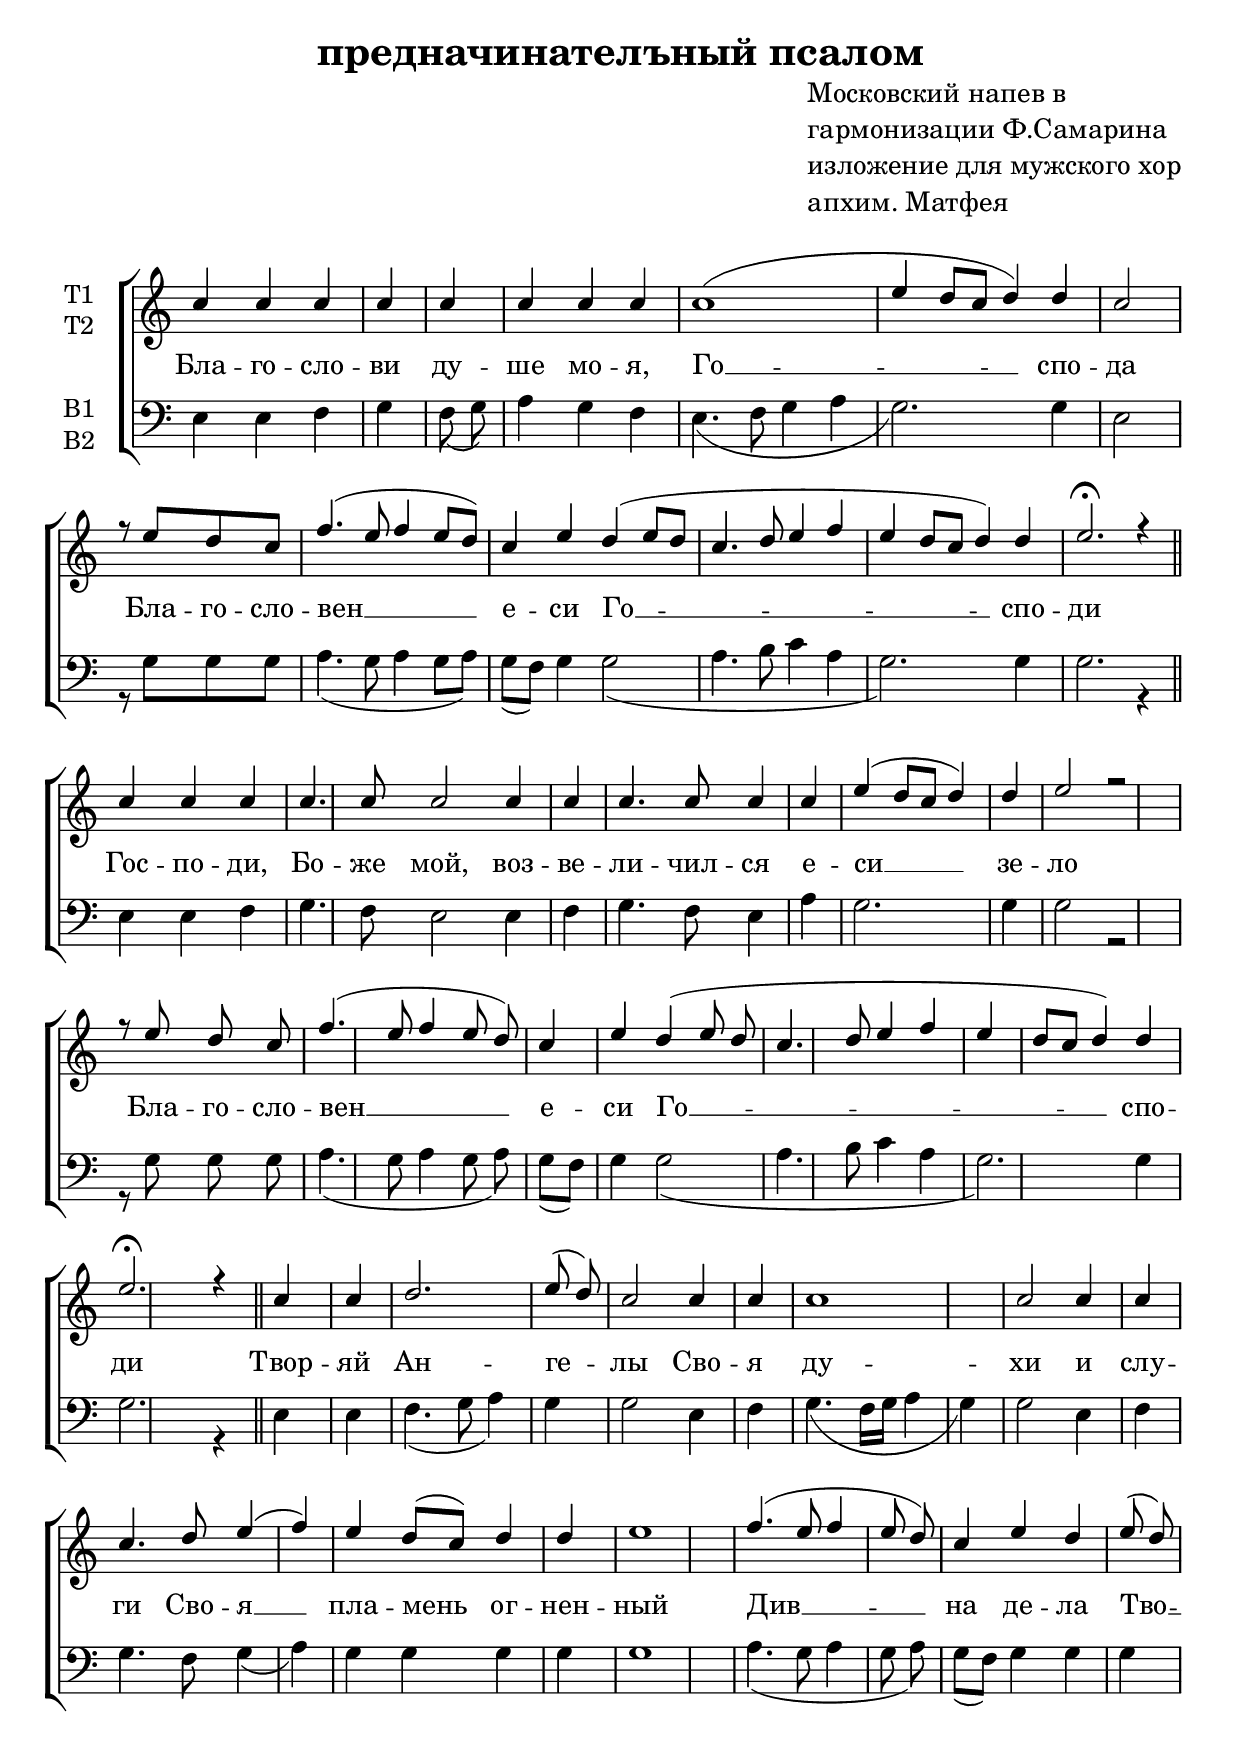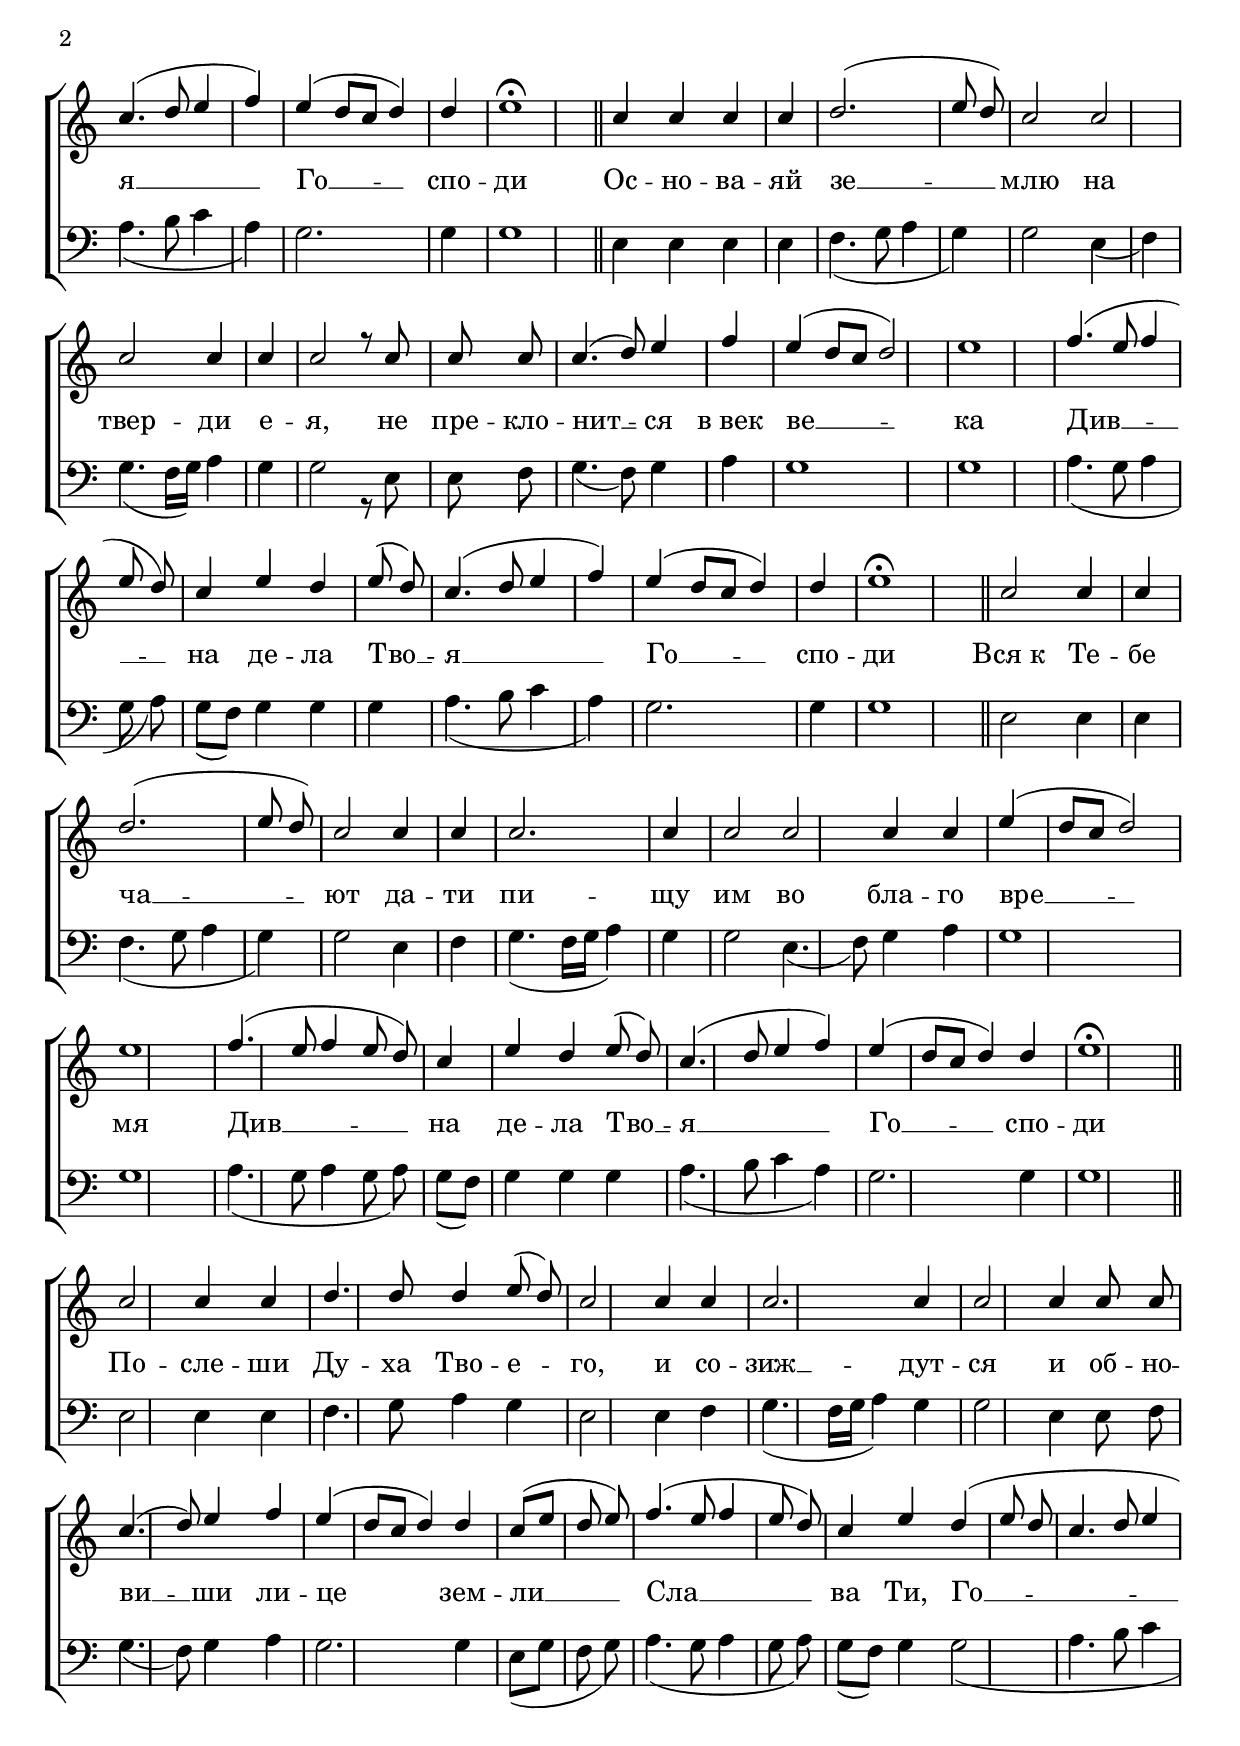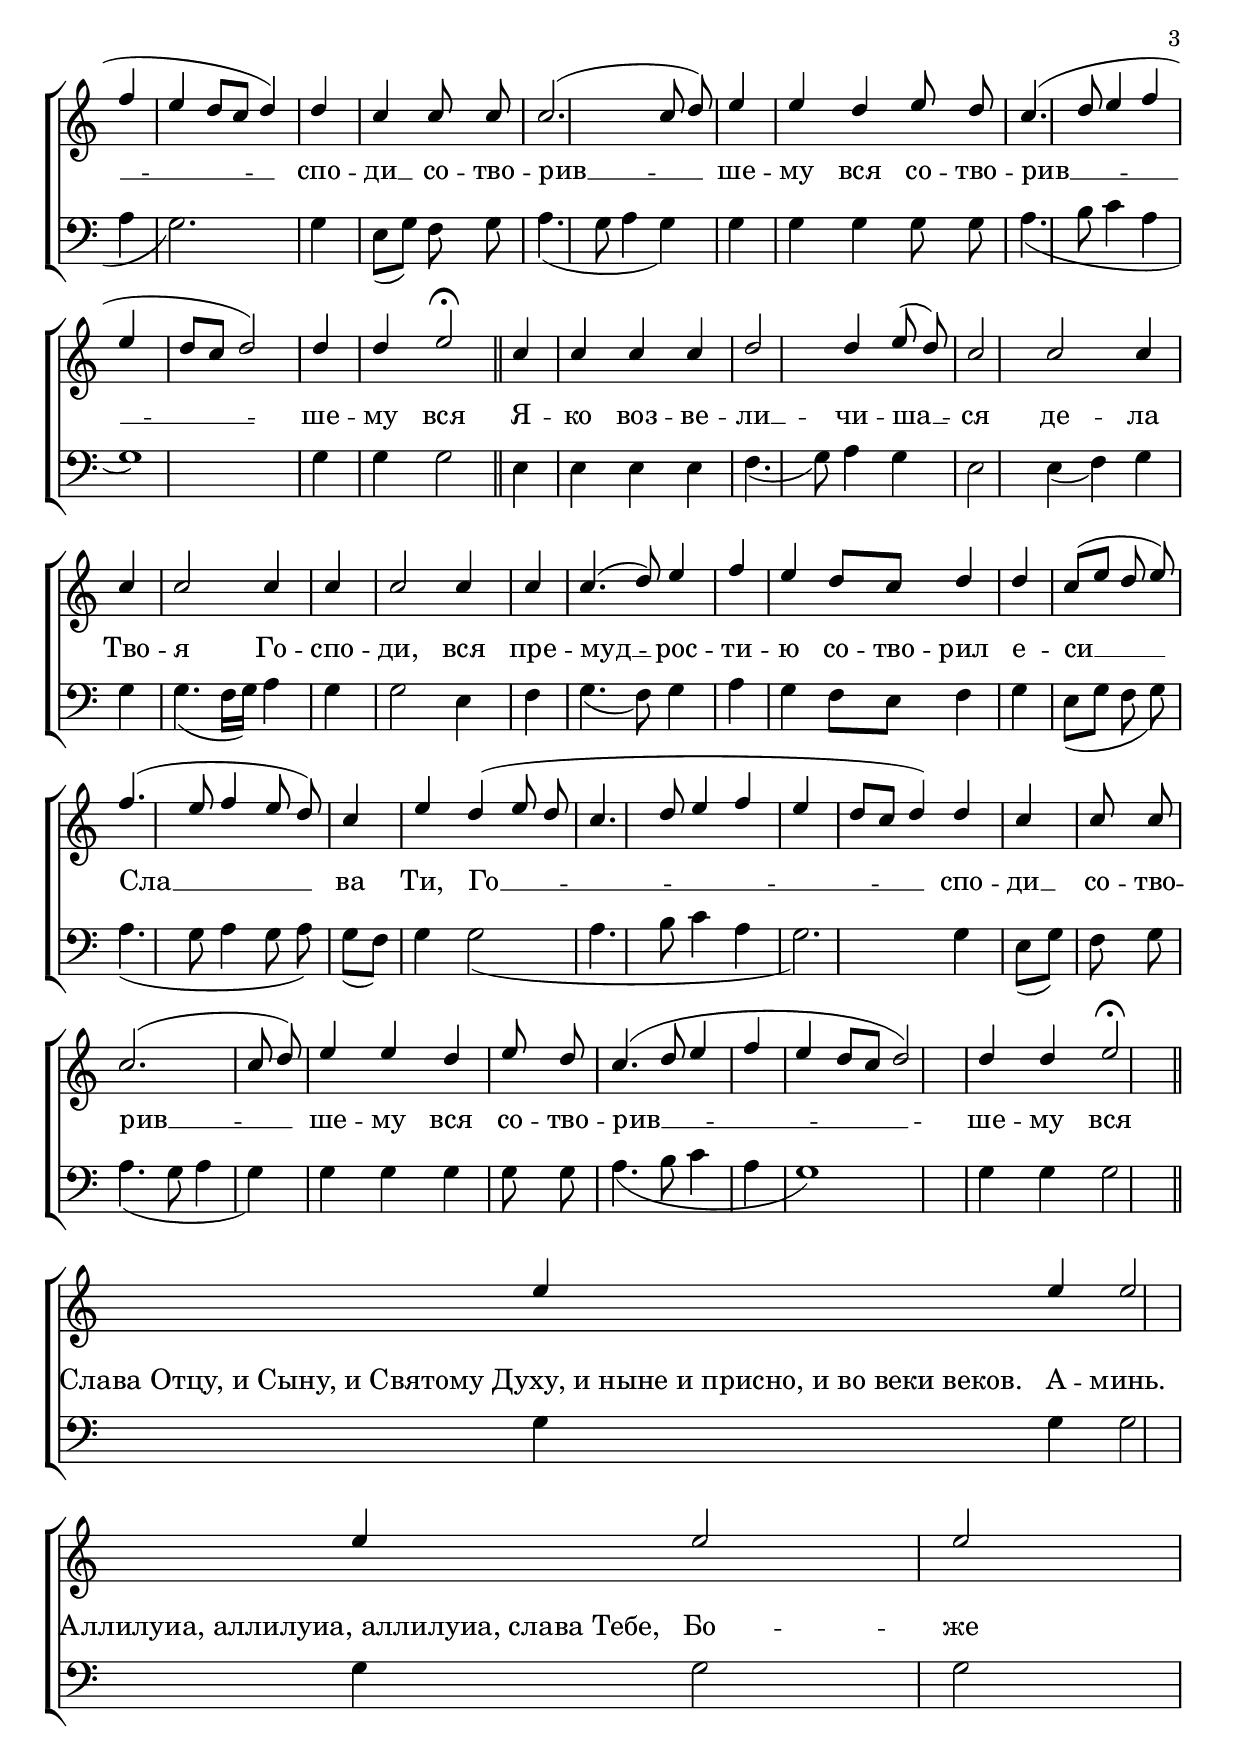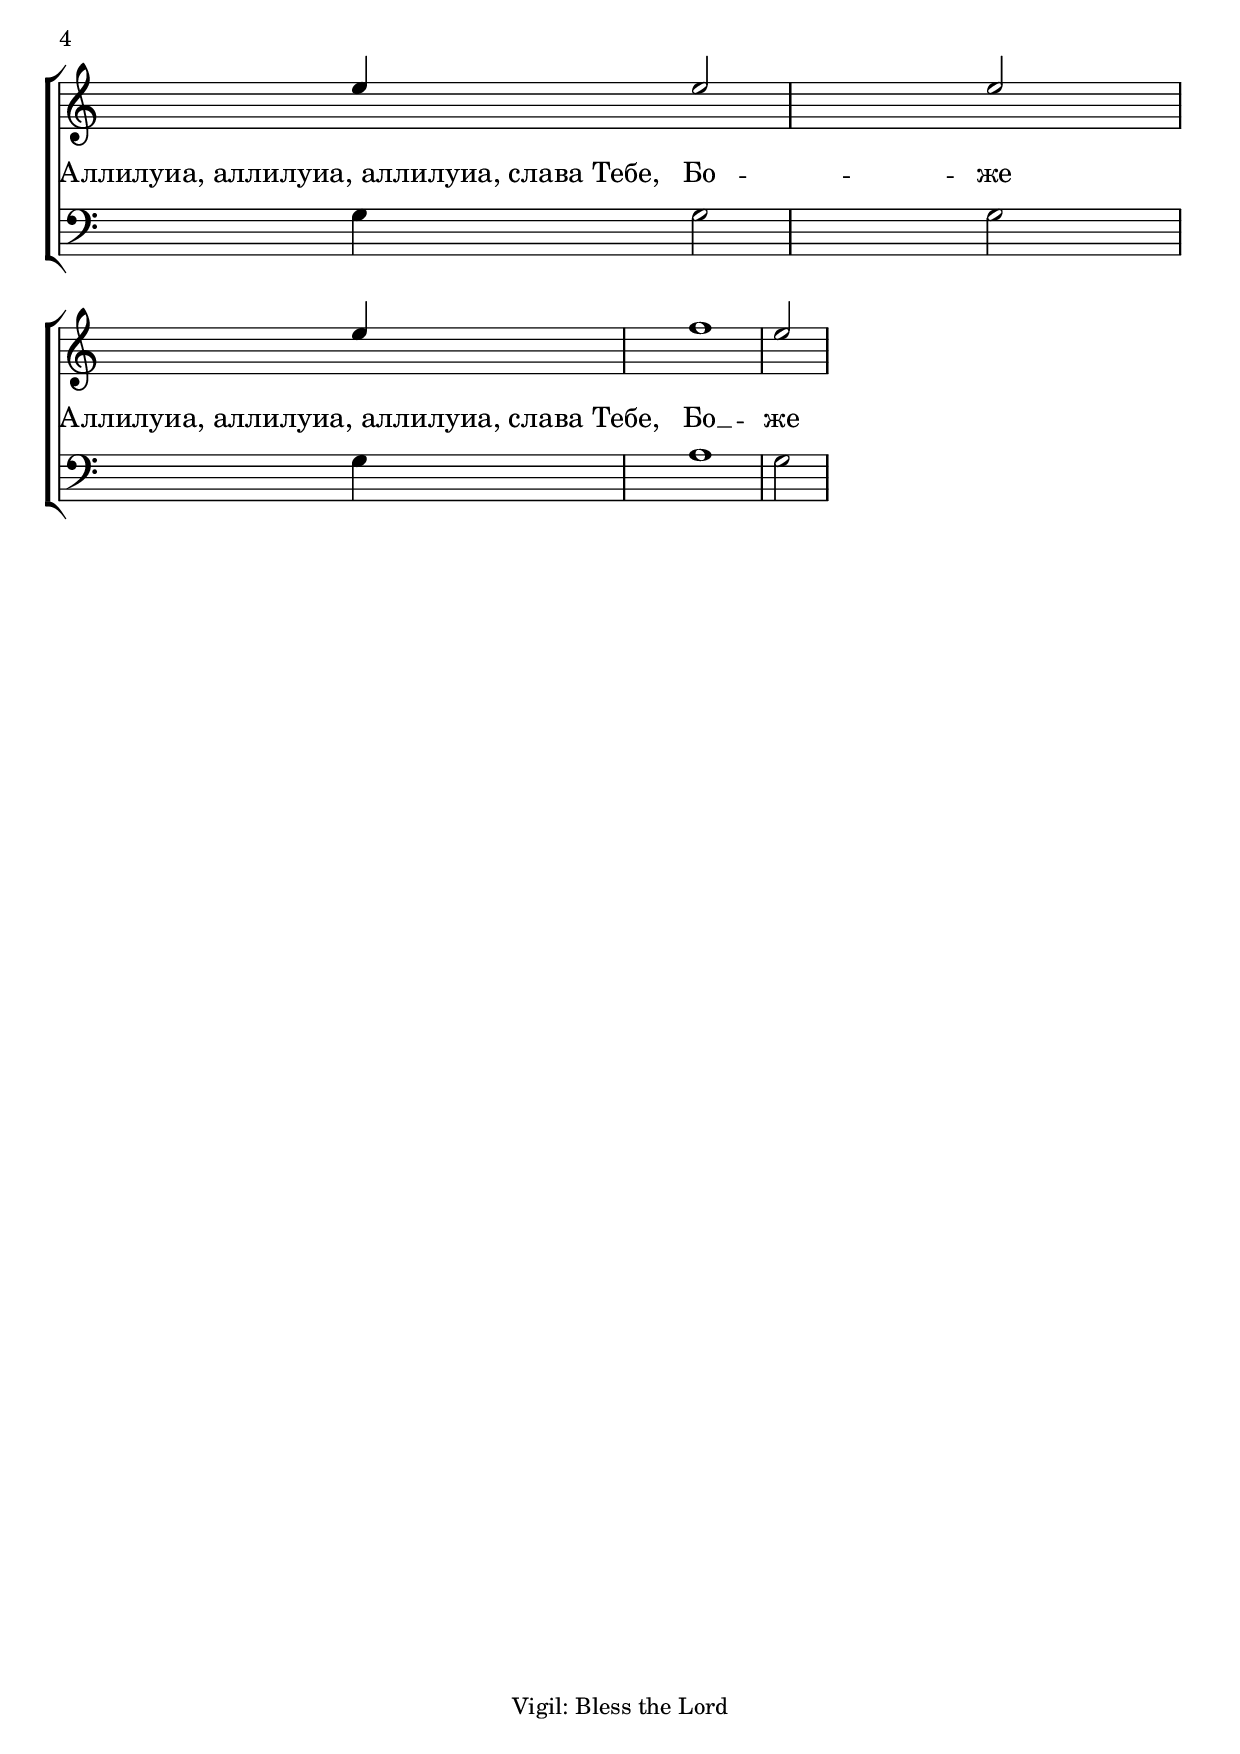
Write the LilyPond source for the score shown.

\version "2.18.0" 
\include "english.ly" 
\include "gregorian.ly" 

\layout { 
  \context{ 
    \Score \override SpacingSpanner.packed-spacing = ##f 
  } 
  \context{ 
    \Lyrics \override LyricHyphen.minimum-distance = #2.25 
    \override LyricSpace.minimum-distance = #2.25 
  } 
} 

\header { 
  title = \markup\bold\fontsize #0.75 
    "предначинателъный псалом" 
  subtitle = \markup\bold\fontsize #3.5 
    {""} 
  subsubtitle = \markup\bold\fontsize #4.25 
    {""} 
  poet = \markup\bold\fontsize #1.5 
    {""} 
  composer =  \markup {
    \column {
       \fontsize #1.5 \left-align {
          "Московский напев в"
          "гармонизации Ф.Самарина"
          "изложение для мужского хор"
          "апхим. Матфея"
          " "
        }
      }
  }
    
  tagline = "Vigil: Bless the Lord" 
} 

global = { 
  \key c \major 
  \override Staff.NoteHead.style = #'altdefault 
  \override Staff.TimeSignature.stencil = ##f 
  %\override Staff.BarLine.stencil = ##f 
  \set Score.defaultBarType = "-" 
  \bar "|." 
} 
move = { \bar "" \break } 

tenor_one = 
\relative c'' { 
  \global 
  c4 c c \bar "|" c c \bar"|" c c c \bar "|" c1( \bar "|" e4 d8 c d4) d \bar "|" c2 \bar"|"
  %refrain 1
  r8 e8 d c \bar "|" f4.(e8 f4 e8 d) \bar "|" c4 e d(e8 d \bar "|" c4. d8 e4 f \bar "|" e d8 c d4) d \bar "|" e2. \fermata r4 \bar "||"
  
  c4 c c \bar "|" c4. c8 c2 c4 c \bar "|" c4. c8 c4 c \bar "|" e(d8 c d4) d \bar "|" e2 r2 \bar "|"
  %refrain 1
  r8 e8 d c \bar "|" f4.(e8 f4 e8 d) \bar "|" c4 e d(e8 d \bar "|" c4. d8 e4 f \bar "|" e d8 c d4) d \bar "|" e2. \fermata r4 \bar "||"
  
  c4 c \bar "|" d2. e8(d) \bar "|" c2 c4 c \bar "|" c1 \bar "|" c2 c4 c \bar "|" c4. d8 e4(f) \bar "|" e4 d8(c) d4 d \bar "|" e1 \bar "|"
  %refrain 2
  f4.(e8 f4 e8 d) \bar "|" c4 e d e8(d) \bar "|" c4.(d8 e4 f) \bar "|" e4(d8 c d4) d \bar "|" e1 \fermata \bar "||"
  
  c4 c c c \bar "|" d2.(e8 d) \bar "|" c2 c \bar "|" c2 c4 c \bar "|" c2 r8 c8 c c \bar "|" c4.(d8) e4 f \bar "|" e(d8 c d2) \bar "|" e1 \bar "|"
  %refrain 2
  f4.(e8 f4 e8 d) \bar "|" c4 e d e8(d) \bar "|" c4.(d8 e4 f) \bar "|" e4(d8 c d4) d \bar "|" e1 \fermata \bar "||"

  c2 c4 c \bar "|" d2.(e8 d) \bar "|" c2 c4 c \bar "|" c2. c4 \bar "|" c2 c c4 c \bar "|" e4(d8 c d2) \bar "|" e1 \bar "|"
  %refrain 2
  f4.(e8 f4 e8 d) \bar "|" c4 e d e8(d) \bar "|" c4.(d8 e4 f) \bar "|" e4(d8 c d4) d \bar "|" e1 \fermata \bar "||"
  
  c2 c4 c \bar "|" d4. d8 d4 e8(d) \bar "|" c2 c4 c \bar "|" c2. c4 \bar "|" c2 c4 c8 c \bar "|" c4.(d8) e4 f \bar "|" e4(d8 c d4) d4 \bar "|" c8(e d e) \bar "|"
  %refrain 3
  f4.(e8 f4 e8 d) \bar "|" c4 e d(e8 d \bar "|" c4. d8 e4 f \bar "|" e4 d8 c d4) d \bar "|" c4 c8 c \bar "|"
  c2.(c8 d) \bar "|" e4 e d e8 d \bar "|" c4.(d8 e4 f \bar "|" e d8 c d2) \bar "|" d4 d e2 \fermata \bar "||"
  
  c4 c c c \bar "|" d2 d4 e8(d) \bar "|" c2 c c4 c \bar "|" c2 c4 c \bar "|" c2 c4 c \bar "|" c4.(d8) e4 f \bar "|" e4 d8 c d4 d \bar "|" c8(e d e) \bar "|"
  %refrain 3
  f4.(e8 f4 e8 d) \bar "|" c4 e d(e8 d \bar "|" c4. d8 e4 f \bar "|" e4 d8 c d4) d \bar "|" c4 c8 c \bar "|"
  c2.(c8 d) \bar "|" e4 e d e8 d \bar "|" c4.(d8 e4 f \bar "|" e d8 c d2) \bar "|" d4 d e2 \fermata \bar "||"
  
  e4 e e2 \bar "|"
  
  e4 e2 e2 \bar "|"
  e4 e2 e2 \bar "|"
  e4 f1 e2 \bar "|"
} 

tenor_two = 
\relative c'' { 
  \global 
  
} 

bass_one = 
\relative c { 
  \global 
  e4 e f \bar "|" g f8(g) \bar "|" a4 g f \bar "|" e4.(f8 g4 a \bar "|" g2.) g4 \bar "|" e2 \bar "|"
  r8 g8 g g \bar "|" a4.(g8 a4 g8 a) \bar "|" g8(f) g4 g2( \bar "|" a4. b8 c4 a \bar "|" g2.) g4 \bar "|" g2. r4 \bar "||"
  
  e4 e f \bar "|" g4. f8 e2 e4 f \bar "|" g4. f8 e4 a4 \bar "|" g2. g4 \bar "|" g2 r2 \bar "|"
  r8 g8 g g \bar "|" a4.(g8 a4 g8 a) \bar "|" g8(f) g4 g2( \bar "|" a4. b8 c4 a \bar "|" g2.) g4 \bar "|" g2. r4 \bar "||"

  e4 e \bar "|" f4.(g8 a4) g4 \bar "|" g2 e4 f \bar "|" g4.(f16 g a4 g) \bar "|" g2 e4 f \bar "|" g4. f8 g4(a) \bar "|" g4 g g g \bar "|" g1 \bar "|"
  a4.(g8 a4 g8 a) \bar "|" g8(f) g4 g g \bar "|" a4.(b8 c4 a) \bar "|" g2. g4 \bar "|" g1 \bar "||"
  
  e4 e e e \bar "|" f4.(g8 a4 g) \bar "|" g2 e4(f) \bar "|" g4.(f16 g) a4 g \bar "|" g2 r8 e8 e f \bar "|" g4.(f8) g4 a \bar "|" g1 \bar "|" g1 \bar "|"
  a4.(g8 a4 g8 a) \bar "|" g8(f) g4 g g \bar "|" a4.(b8 c4 a) \bar "|" g2. g4 \bar "|" g1 \bar "||"

  e2 e4 e4 \bar "|" f4.(g8 a4 g) \bar "|" g2 e4 f \bar "|" g4.(f16 g a4) g4 \bar "|" g2 e4.(f8) g4 a \bar "|" g1 \bar "|" g1 \bar "|"
  a4.(g8 a4 g8 a) \bar "|" g8(f) g4 g g \bar "|" a4.(b8 c4 a) \bar "|" g2. g4 \bar "|" g1 \bar "||"
  
  e2 e4 e \bar "|" f4. g8 a4 g \bar "|" e2 e4 f \bar "|" g4.(f16 g a4) g4 \bar "|" g2 e4 e8 f \bar "|" g4.(f8) g4 a \bar "|" g2. g4 \bar "|" e8(g f g) \bar "|"
  a4.(g8 a4 g8 a) \bar "|" g8(f) g4 g2( \bar "|" a4. b8 c4 a \bar "|" g2.) g4 \bar "|" e8(g) f8 g \bar "|"
  a4.( g8 a4 g) \bar "|" g4 g g g8 g \bar "|" a4.(b8 c4 a \bar "|" g1) \bar "|" g4 g g2 \bar "||"
  
  e4 e e e \bar "|" f4.(g8) a4 g \bar "|" e2 e4(f) g g \bar "|" g4.(f16 g) a4 g \bar "|" g2 e4 f \bar "|" g4.(f8) g4 a \bar "|" g4 f8 e f4 g \bar "|" e8(g f g) \bar "|"
  a4.(g8 a4 g8 a) \bar "|" g8(f) g4 g2( \bar "|" a4. b8 c4 a \bar "|" g2.) g4 \bar "|" e8(g) f8 g \bar "|"
  a4.( g8 a4 g) \bar "|" g4 g g g8 g \bar "|" a4.(b8 c4 a \bar "|" g1) \bar "|" g4 g g2 \bar "||"

  g4 g g2 \bar "|"
  
  g4 g2 g2 \bar "|"
  g4 g2 g2 \bar "|"
  g4 a1 g2 \bar "|"
} 

bass_two = 
\relative c { 
  \global 

} 


verse = \lyricmode { 
Бла -- го -- сло -- ви ду -- ше мо -- я, Го __ -- спо -- да
Бла -- го -- сло -- вен __ е -- си Го __ -- спо -- ди
Гос -- по -- ди, Бо -- же мой, воз -- ве -- ли -- чил -- ся е -- си __ зе -- ло
Бла -- го -- сло -- вен __ е -- си Го __ -- спо -- ди

Твор -- яй Ан -- ге -- лы Сво -- я ду -- хи и слу -- ги Сво -- я __ пла -- мень ог -- нен -- ный
Див __ -- на де -- ла Тво __ -- я __ Го __ -- спо -- ди
Ос -- но -- ва -- яй зе __ -- млю на твер -- ди е -- я, не пре -- кло -- нит __ -- ся "в век" ве __ -- ка
Див __ -- на де -- ла Тво __ -- я __ Го __ -- спо -- ди
"Вся к" Те -- бе ча __ -- ют да -- ти пи -- щу им во бла -- го вре __ -- мя
Див __ -- на де -- ла Тво __ -- я __ Го __ -- спо -- ди

По -- сле -- ши Ду -- ха Тво -- е -- го, и со -- зиж __ -- дут -- ся и об -- но -- ви __ -- ши ли -- це зем -- ли __
Сла __ ва Ти, Го __ -- спо -- ди __ со -- тво -- рив __ -- ше -- му вся со -- тво -- рив __ -- ше -- му вся

Я -- ко воз -- ве -- ли __ -- чи -- ша __ -- ся де -- ла Тво -- я Го -- спо -- ди, вся пре -- муд __ -- рос -- ти -- ю со -- тво -- рил е -- си __
Сла __ ва Ти, Го __ -- спо -- ди __ со -- тво -- рив __ -- ше -- му вся со -- тво -- рив __ -- ше -- му вся

"Слава Отцу, и Сыну, и Святому Духу, и ныне и присно, и во веки веков." А -- минь.
"Аллилуиа, аллилуиа, аллилуиа, слава Тебе," Бо -- же
"Аллилуиа, аллилуиа, аллилуиа, слава Тебе," Бо -- же
"Аллилуиа, аллилуиа, аллилуиа, слава Тебе," Бо __ -- же
} 


\score {
  \new ChoirStaff <<
    \new Staff \with { 
      midiInstrument = "string ensemble 1" 
      instrumentName = \markup \center-column { "T1" "T2"} 
    } <<
      \new Voice = "tenor1" { \voiceOne \tenor_one } 
      \new Voice = "tenor2" { \voiceTwo \tenor_two } 
    >>
    \new Lyrics \lyricsto "tenor1" \verse 
    \new Staff \with { 
      midiInstrument = "string ensemble 1" 
      instrumentName = \markup \center-column { "B1" "B2" } 
    } << 
      \clef bass 
      \new Voice = "bass" { \voiceTwo \bass_one } 
      \new Voice = "bass2" { \voiceTwo \bass_two } 
    >> 
    
  >>
  \layout { 
    ragged-last=##t 
    #(layout-set-staff-size 22) 
    \context { 
      \Lyrics 
      \override VerticalAxisGroup.staff-affinity = ##f 
      \override VerticalAxisGroup.staff-staff-spacing = 
        #'((basic-distance . 0) 
           (minimum-distance . 2) 
           (padding . 2)) 
    } 
    indent = 1.25\cm 
    \context { 
      \Staff 
      \override VerticalAxisGroup.staff-staff-spacing = 
        #'((basic-distance . 0) 
           (minimum-distance . 2) 
           (padding . 2)) 
    } 
  } 
}